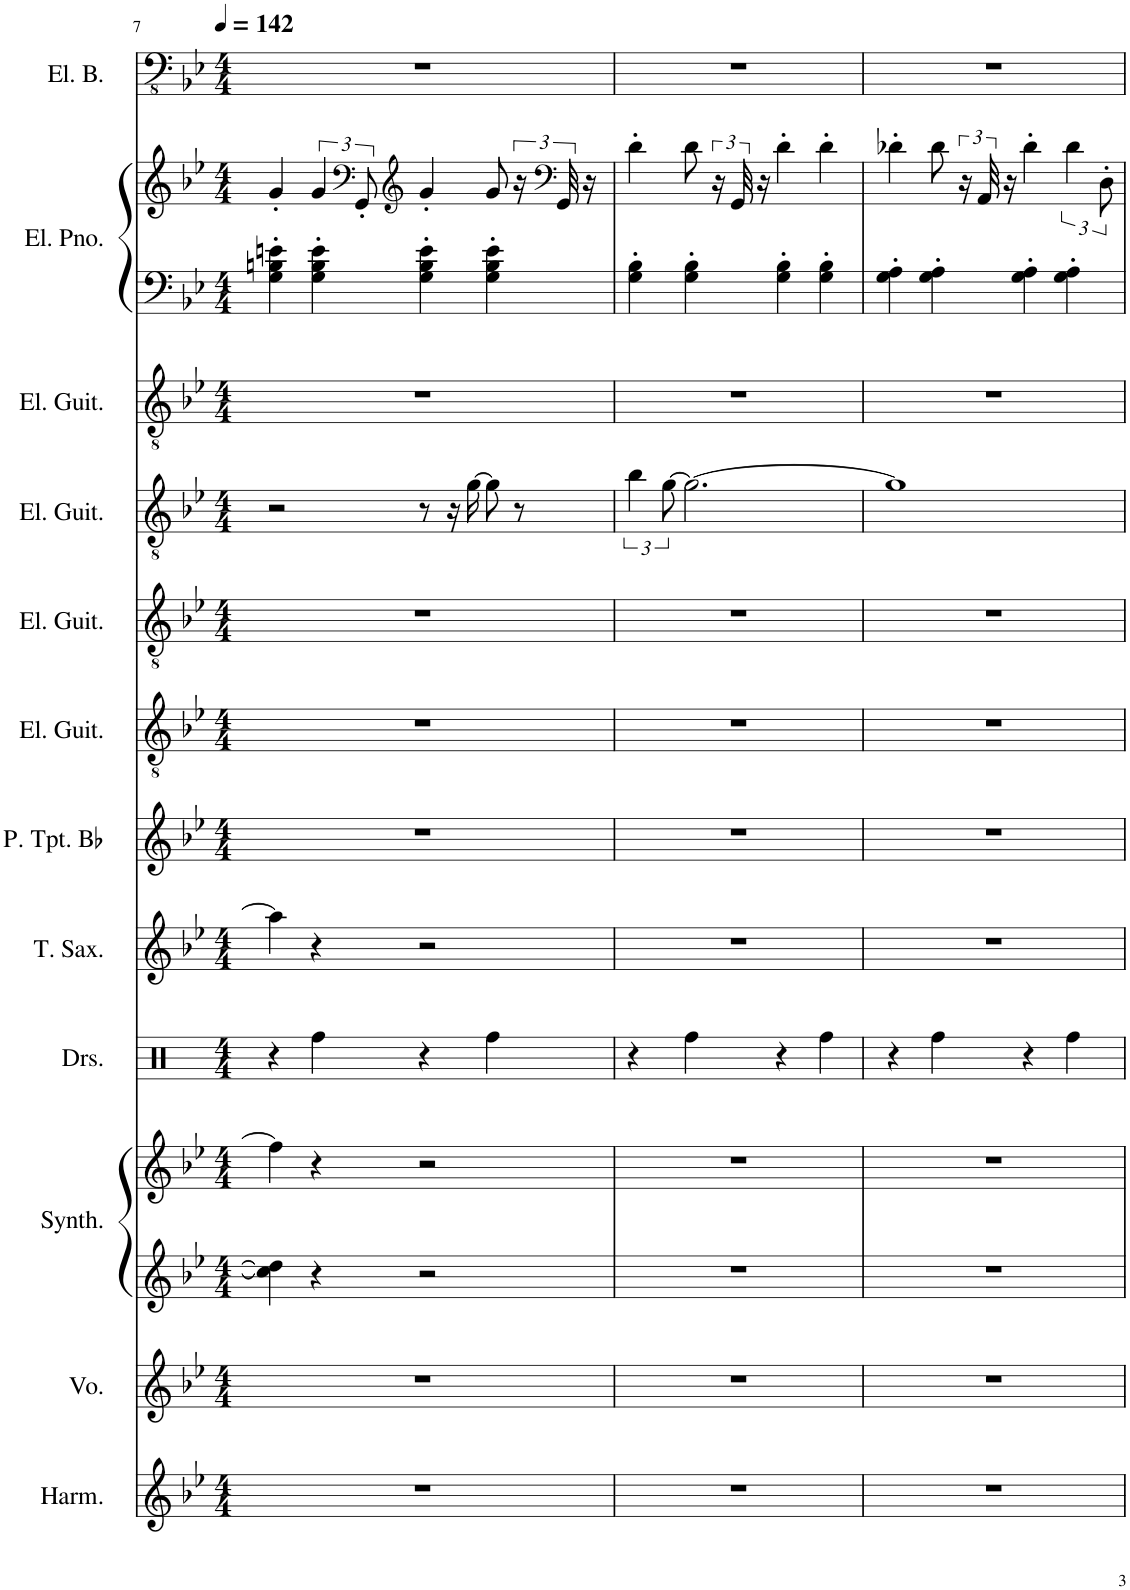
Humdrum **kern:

**kern	**kern	**kern	**kern	**kern	**kern	**kern	**kern	**kern	**kern	**kern	**kern	**kern	**kern
*part12	*part11	*part10	*part10	*part9	*part8	*part7	*part6	*part5	*part4	*part3	*part2	*part2	*part1
*staff14	*staff13	*staff12	*staff11	*staff10	*staff9	*staff8	*staff7	*staff6	*staff5	*staff4	*staff3	*staff2	*staff1
*I"16 Hole C Chromatic Harmonica	*I"Voice	*I"Brass Synthesizer	*	*I"Drumset	*I"Tenor Saxophone	*I"Piccolo Trumpet in Bb	*I"Electric Guitar	*I"Electric Guitar	*I"Electric Guitar	*I"Electric Guitar	*I"Electric Piano	*	*I"5-str. Electric Bass, 7869INTO
*I'Harm.	*I'Vo.	*I'Synth.	*	*I'Drs.	*I'T. Sax.	*I'P. Tpt. Bb	*I'El. Guit.	*I'El. Guit.	*I'El. Guit.	*I'El. Guit.	*I'El. Pno.	*	*I'El. B.
!!LO:PB:g=z
*clefG2	*clefG2	*clefG2	*clefG2	*clefX	*clefG2	*clefG2	*clefGv2	*clefGv2	*clefGv2	*clefGv2	*clefF4	*clefG2	*clefFv4
*	*	*	*	*	*Trd8c14	*Trd-6c-10	*	*	*	*	*	*	*
*k[b-e-]	*k[b-e-]	*k[b-e-]	*k[b-e-]	*k[]	*k[b-e-]	*k[b-e-]	*k[b-e-]	*k[b-e-]	*k[b-e-]	*k[b-e-]	*k[b-e-]	*k[b-e-]	*k[b-e-]
*M4/4	*M4/4	*M4/4	*M4/4	*M4/4	*M4/4	*M4/4	*M4/4	*M4/4	*M4/4	*M4/4	*M4/4	*M4/4	*M4/4
*MM142	*MM142	*MM142	*MM142	*MM142	*MM142	*MM142	*MM142	*MM142	*MM142	*MM142	*MM142	*MM142	*MM142
=7	=7	=7	=7	=7	=7	=7	=7	=7	=7	=7	=7	=7	=7
1r	1r	4cc\] 4dd\]	4ff#\]	4r	4aa-\]	1r	1r	1r	2r	1r	4G\' 4Bn\' 4en\'	4g'/	1r
.	.	4r	4r	4Rff\	4r	.	.	.	.	.	4G\' 4B\' 4e\'	6g/	.
*	*	*	*	*	*	*	*	*	*	*	*	*clefF4	*
.	.	.	.	.	.	.	.	.	.	.	.	12GG'/	.
*	*	*	*	*	*	*	*	*	*	*	*	*clefG2	*
.	.	2r	2r	4r	2r	.	.	.	8r	.	4G\' 4B\' 4e\'	4g'/	.
.	.	.	.	.	.	.	.	.	16r	.	.	.	.
.	.	.	.	.	.	.	.	.	[16g\	.	.	.	.
.	.	.	.	4Rff\	.	.	.	.	8g\]	.	4G\' 4B\' 4e\'	8g/	.
.	.	.	.	.	.	.	.	.	8r	.	.	24r	.
*	*	*	*	*	*	*	*	*	*	*	*	*clefF4	*
.	.	.	.	.	.	.	.	.	.	.	.	48GG/	.
.	.	.	.	.	.	.	.	.	.	.	.	16r	.
=8	=8	=8	=8	=8	=8	=8	=8	=8	=8	=8	=8	=8	=8
1r	1r	1r	1r	4r	1r	1r	1r	1r	6b-\	1r	4G\' 4B-\'	4d'\	1r
.	.	.	.	.	.	.	.	.	[12g\	.	.	.	.
.	.	.	.	4Rff\	.	.	.	.	2.g\_	.	4G\' 4B-\'	8d\	.
.	.	.	.	.	.	.	.	.	.	.	.	24r	.
.	.	.	.	.	.	.	.	.	.	.	.	48GG/	.
.	.	.	.	.	.	.	.	.	.	.	.	16r	.
.	.	.	.	4r	.	.	.	.	.	.	4G\' 4B-\'	4d'\	.
.	.	.	.	4Rff\	.	.	.	.	.	.	4G\' 4B-\'	4d'\	.
=9	=9	=9	=9	=9	=9	=9	=9	=9	=9	=9	=9	=9	=9
1r	1r	1r	1r	4r	1r	1r	1r	1r	1g]	1r	4G\' 4A\'	4d-X'\	1r
.	.	.	.	4Rff\	.	.	.	.	.	.	4G\' 4A\'	8d-\	.
.	.	.	.	.	.	.	.	.	.	.	.	24r	.
.	.	.	.	.	.	.	.	.	.	.	.	48AA/	.
.	.	.	.	.	.	.	.	.	.	.	.	16r	.
.	.	.	.	4r	.	.	.	.	.	.	4G\' 4A\'	4d-'\	.
.	.	.	.	4Rff\	.	.	.	.	.	.	4G\' 4A\'	6d-\	.
.	.	.	.	.	.	.	.	.	.	.	.	12D'\	.
=	=	=	=	=	=	=	=	=	=	=	=	=	=
*-	*-	*-	*-	*-	*-	*-	*-	*-	*-	*-	*-	*-	*-
